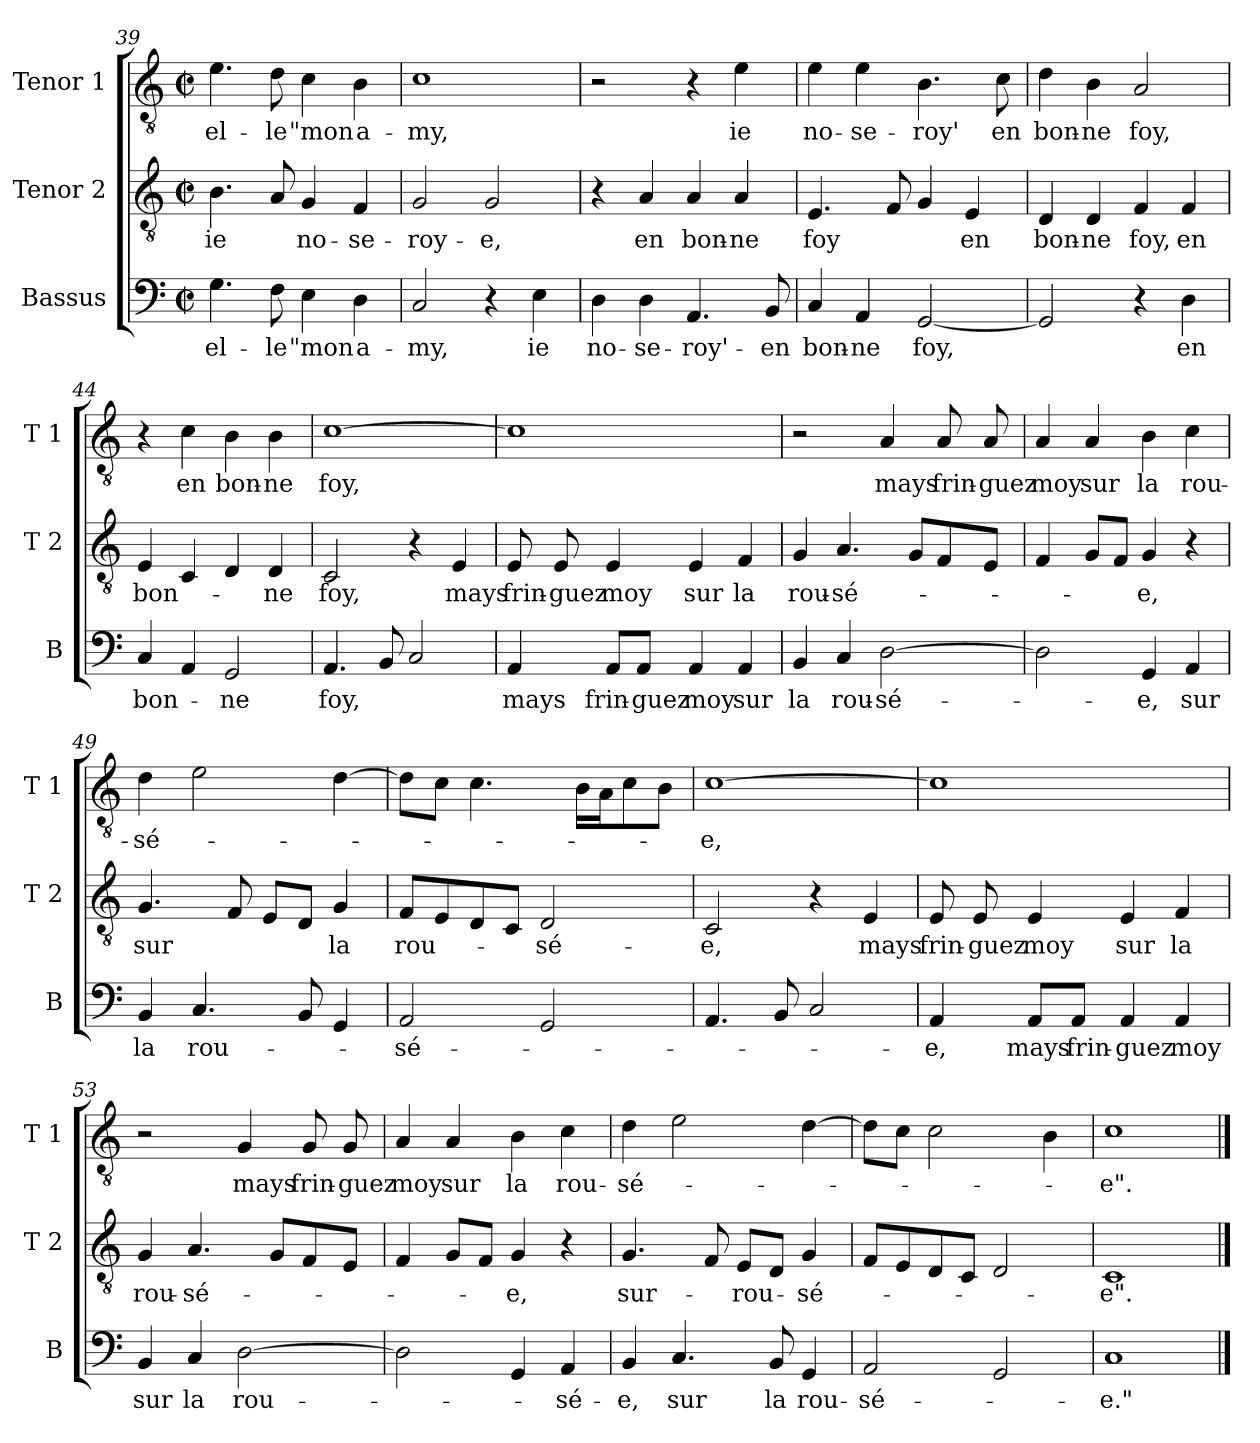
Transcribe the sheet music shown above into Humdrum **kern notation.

**kern	**text	**kern	**text	**kern	**text
*part3	*part3	*part2	*part2	*part1	*part1
*staff3	*staff3	*staff2	*staff2	*staff1	*staff1
*I"Bassus	*	*I"Tenor 2	*	*I"Tenor 1	*
*I'B	*	*I'T 2	*	*I'T 1	*
*clefF4	*	*clefGv2	*	*clefGv2	*
*k[]	*	*k[]	*	*k[]	*
*C:	*	*C:	*	*C:	*
*M2/2	*	*M2/2	*	*M2/2	*
*met(c|)	*	*met(c|)	*	*met(c|)	*
=39	=39	=39	=39	=39	=39
!	!LO:LY:b	!	!LO:LY:b	!	!LO:LY:b
4.G\	el-	4.B\	ie	4.e\	el-
!	!LO:LY:b	!	!	!	!LO:LY:b
8F\	-le	8A/	.	8d\	-le
!	!LO:LY:b	!	!LO:LY:b	!	!LO:LY:b
4E\	"mon	4G/	no-	4c\	"mon
!	!LO:LY:b	!	!LO:LY:b	!	!LO:LY:b
4D\	a-	4F/	-se-	4B\	a-
=40	=40	=40	=40	=40	=40
!	!LO:LY:b	!	!LO:LY:b	!	!LO:LY:b
2C/	-my,	2G/	-roy-	1c	-my,
!	!	!	!LO:LY:b	!	!
4r	.	2G/	-e,	.	.
!	!LO:LY:b	!	!	!	!
4E\	ie	.	.	.	.
=41	=41	=41	=41	=41	=41
!	!LO:LY:b	!	!	!	!
4D\	no-	4r	.	2r	.
!	!LO:LY:b	!	!LO:LY:b	!	!
4D\	-se-	4A/	en	.	.
!	!LO:LY:b	!	!LO:LY:b	!	!
4.AA/	-roy'-	4A/	bon-	4r	.
!	!	!	!LO:LY:b	!	!LO:LY:b
.	.	4A/	-ne	4e\	ie
!	!LO:LY:b	!	!	!	!
8BB/	-en	.	.	.	.
=42	=42	=42	=42	=42	=42
!	!LO:LY:b	!	!LO:LY:b	!	!LO:LY:b
4C/	bon-	4.E/	foy	4e\	no-
!	!LO:LY:b	!	!	!	!LO:LY:b
4AA/	-ne	.	.	4e\	-se-
.	.	8F/	.	.	.
!	!LO:LY:b	!	!	!	!LO:LY:b
[2GG/	foy,	4G/	.	4.B\	-roy'
!	!	!	!LO:LY:b	!	!
.	.	4E/	en	.	.
!	!	!	!	!	!LO:LY:b
.	.	.	.	8c\	en
!!LO:LB:g=z
=43	=43	=43	=43	=43	=43
!	!	!	!LO:LY:b	!	!LO:LY:b
2GG/]	.	4D/	bon-	4d\	bon-
!	!	!	!LO:LY:b	!	!LO:LY:b
.	.	4D/	-ne	4B\	-ne
!	!	!	!LO:LY:b	!	!LO:LY:b
4r	.	4F/	foy,	2A/	foy,
!	!LO:LY:b	!	!LO:LY:b	!	!
4D\	en	4F/	en	.	.
=44	=44	=44	=44	=44	=44
!	!LO:LY:b	!	!LO:LY:b	!	!
4C/	bon-	4E/	bon-	4r	.
!	!	!	!	!	!LO:LY:b
4AA/	.	4C/	.	4c\	en
!	!LO:LY:b	!	!	!	!LO:LY:b
2GG/	-ne	4D/	.	4B\	bon-
!	!	!	!LO:LY:b	!	!LO:LY:b
.	.	4D/	-ne	4B\	-ne
=45	=45	=45	=45	=45	=45
!	!LO:LY:b	!	!LO:LY:b	!	!LO:LY:b
4.AA/	foy,	2C/	foy,	[1c	foy,
8BB/	.	.	.	.	.
2C/	.	4r	.	.	.
!	!	!	!LO:LY:b	!	!
.	.	4E/	mays	.	.
=46	=46	=46	=46	=46	=46
!	!LO:LY:b	!	!LO:LY:b	!	!
4AA/	mays	8E/	frin-	1c]	.
!	!	!	!LO:LY:b	!	!
.	.	8E/	-guez	.	.
!	!LO:LY:b	!	!LO:LY:b	!	!
8AA/L	frin-	4E/	moy	.	.
!	!LO:LY:b	!	!	!	!
8AA/J	-guez	.	.	.	.
!	!LO:LY:b	!	!LO:LY:b	!	!
4AA/	moy	4E/	sur	.	.
!	!LO:LY:b	!	!LO:LY:b	!	!
4AA/	sur	4F/	la	.	.
=47	=47	=47	=47	=47	=47
!	!LO:LY:b	!	!LO:LY:b	!	!
4BB/	la	4G/	rou-	2r	.
!	!LO:LY:b	!	!LO:LY:b	!	!
4C/	rou-	4.A/	-sé-	.	.
!	!LO:LY:b	!	!	!	!LO:LY:b
[2D\	-sé-	.	.	4A/	mays
.	.	8G/L	.	.	.
!	!	!	!	!	!LO:LY:b
.	.	8F/	.	8A/	frin-
!	!	!	!	!	!LO:LY:b
.	.	8E/J	.	8A/	-guez
!!LO:LB:g=z
=48	=48	=48	=48	=48	=48
!	!	!	!	!	!LO:LY:b
2D\]	.	4F/	.	4A/	moy
!	!	!	!	!	!LO:LY:b
.	.	8G/L	.	4A/	sur
.	.	8F/J	.	.	.
!	!LO:LY:b	!	!LO:LY:b	!	!LO:LY:b
4GG/	-e,	4G/	-e,	4B\	la
!	!LO:LY:b	!	!	!	!LO:LY:b
4AA/	sur	4r	.	4c\	rou-
=49	=49	=49	=49	=49	=49
!	!LO:LY:b	!	!LO:LY:b	!	!LO:LY:b
4BB/	la	4.G/	sur	4d\	-sé-
!	!LO:LY:b	!	!	!	!
4.C/	rou-	.	.	2e\	.
.	.	8F/	.	.	.
.	.	8E/L	.	.	.
8BB/	.	8D/J	.	.	.
!	!	!	!LO:LY:b	!	!
4GG/	.	4G/	la	[4d\	.
=50	=50	=50	=50	=50	=50
!	!LO:LY:b	!	!LO:LY:b	!	!
2AA/	-sé-	8F/L	rou-	8d\L]	.
.	.	8E/	.	8c\J	.
.	.	8D/	.	4.c\	.
.	.	8C/J	.	.	.
!	!	!	!LO:LY:b	!	!
2GG/	.	2D/	-sé-	.	.
.	.	.	.	16B\LL	.
.	.	.	.	16A\J	.
.	.	.	.	8c\	.
.	.	.	.	8B\J	.
=51	=51	=51	=51	=51	=51
!	!	!	!LO:LY:b	!	!LO:LY:b
4.AA/	.	2C/	-e,	[1c	-e,
8BB/	.	.	.	.	.
2C/	.	4r	.	.	.
!	!	!	!LO:LY:b	!	!
.	.	4E/	mays	.	.
=52	=52	=52	=52	=52	=52
!	!LO:LY:b	!	!LO:LY:b	!	!
4AA/	-e,	8E/	frin-	1c]	.
!	!	!	!LO:LY:b	!	!
.	.	8E/	-guez	.	.
!	!LO:LY:b	!	!LO:LY:b	!	!
8AA/L	mays	4E/	moy	.	.
!	!LO:LY:b	!	!	!	!
8AA/J	frin-	.	.	.	.
!	!LO:LY:b	!	!LO:LY:b	!	!
4AA/	-guez	4E/	sur	.	.
!	!LO:LY:b	!	!LO:LY:b	!	!
4AA/	moy	4F/	la	.	.
!!LO:LB:g=z
=53	=53	=53	=53	=53	=53
!	!LO:LY:b	!	!LO:LY:b	!	!
4BB/	sur	4G/	rou-	2r	.
!	!LO:LY:b	!	!LO:LY:b	!	!
4C/	la	4.A/	-sé-	.	.
!	!LO:LY:b	!	!	!	!LO:LY:b
[2D\	rou-	.	.	4G/	mays
.	.	8G/L	.	.	.
!	!	!	!	!	!LO:LY:b
.	.	8F/	.	8G/	frin-
!	!	!	!	!	!LO:LY:b
.	.	8E/J	.	8G/	-guez
=54	=54	=54	=54	=54	=54
!	!	!	!	!	!LO:LY:b
2D\]	.	4F/	.	4A/	moy
!	!	!	!	!	!LO:LY:b
.	.	8G/L	.	4A/	sur
.	.	8F/J	.	.	.
!	!	!	!LO:LY:b	!	!LO:LY:b
4GG/	.	4G/	-e,	4B\	la
!	!LO:LY:b	!	!	!	!LO:LY:b
4AA/	-sé-	4r	.	4c\	rou-
=55	=55	=55	=55	=55	=55
!	!LO:LY:b	!	!LO:LY:b	!	!LO:LY:b
4BB/	-e,	4.G/	sur-	4d\	-sé-
!	!LO:LY:b	!	!	!	!
4.C/	sur	.	.	2e\	.
.	.	8F/	.	.	.
!	!	!	!LO:LY:b	!	!
.	.	8E/L	-rou-	.	.
!	!LO:LY:b	!	!	!	!
8BB/	la	8D/J	.	.	.
!	!LO:LY:b	!	!LO:LY:b	!	!
4GG/	rou-	4G/	-sé-	[4d\	.
=56	=56	=56	=56	=56	=56
!	!LO:LY:b	!	!	!	!
2AA/	-sé-	8F/L	.	8d\L]	.
.	.	8E/	.	8c\J	.
.	.	8D/	.	2c\	.
.	.	8C/J	.	.	.
2GG/	.	2D/	.	.	.
.	.	.	.	4B\	.
=57	=57	=57	=57	=57	=57
!	!LO:LY:b	!	!LO:LY:b	!	!LO:LY:b
1C	-e."	1C	-e".	1c	-e".
==	==	==	==	==	==
*-	*-	*-	*-	*-	*-
